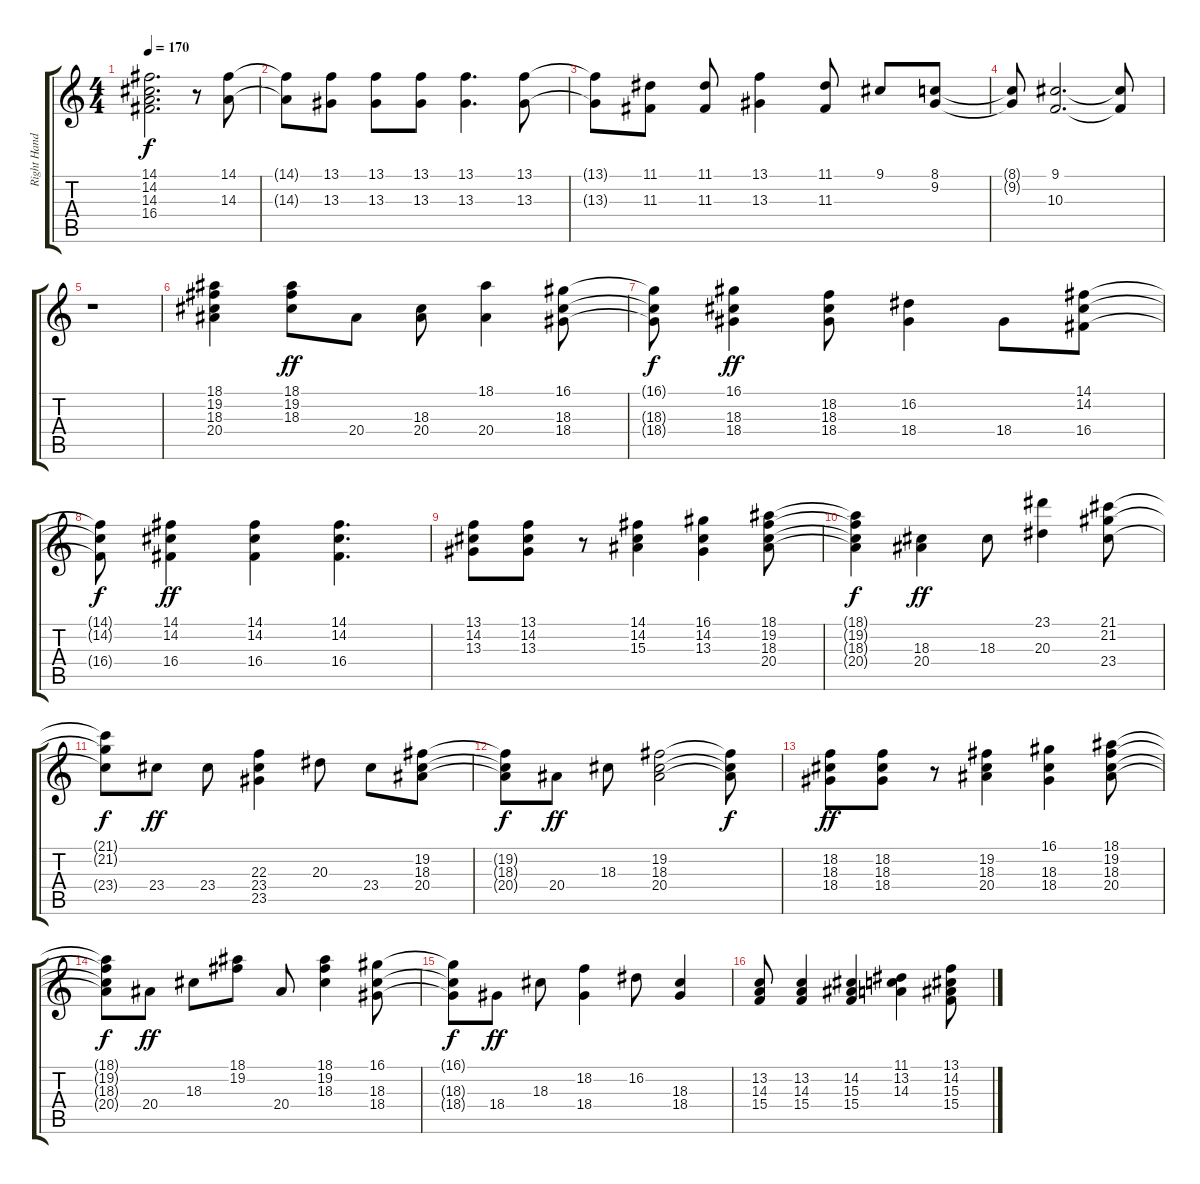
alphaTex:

\track ("Right Hand" "Right Hand") {instrument acousticgrandpiano}
\staff {score tabs}
\tuning (E4 B3 G3 D3 A2 E2) {hide}
\ts (4 4)
\tempo 170
\clef g2
\ks c
(14.1{t} 14.2{t} 14.3{t} 16.4{t}).2{d dy f} r.8 (14.1 14.3).8 |
(14.1{t} 14.3{t}).8 (13.1 13.3).8 (13.1 13.3).8 (13.1 13.3).8 (13.1 13.3).4{d} (13.1 13.3).8 |
(13.1{t} 13.3{t}).8 (11.1 11.3).8 (11.1 11.3).8 (13.1 13.3).4 (11.1 11.3).8 9.1.8 (8.1 9.2).8 |
(8.1{t} 9.2{t}).8 (9.1 10.3).2{d} (9.1{t} 10.3{t}).8 |
r.1 |
(18.1 19.2 18.3 20.4).4 (18.1 19.2 18.3).8{dy ff} 20.4.8 (18.3 20.4).8 (18.1 20.4).4 (16.1 18.3 18.4).8 |
(16.1{t} 18.3{t} 18.4{t}).8{dy f} (16.1 18.3 18.4).4{dy ff} (18.2 18.3 18.4).8 (16.2 18.4).4 18.4.8 (14.1 14.2 16.4).8 |
(14.1{t} 14.2{t} 16.4{t}).8{dy f} (14.1 14.2 16.4).4{dy ff} (14.1 14.2 16.4).4 (14.1 14.2 16.4).4{d} |
(13.1 14.2 13.3).8 (13.1 14.2 13.3).8 r.8 (14.1 14.2 15.3).4 (16.1 14.2 13.3).4 (18.1 19.2 18.3 20.4).8 |
(18.1{t} 19.2{t} 18.3{t} 20.4{t}).4{dy f} (18.3 20.4).4{dy ff} 18.3.8 (23.1 20.3).4 (21.1 21.2 23.4).8 |
(21.1{t} 21.2{t} 23.4{t}).8{dy f} 23.4.8{dy ff} 23.4.8 (22.3 23.4 23.5).4 20.3.8 23.4.8 (19.2 18.3 20.4).8 |
(19.2{t} 18.3{t} 20.4{t}).8{dy f} 20.4.8{dy ff} 18.3.8 (19.2 18.3 20.4).2 (19.2{t} 18.3{t} 20.4{t}).8{dy f} |
(18.2 18.3 18.4).8{dy ff} (18.2 18.3 18.4).8 r.8 (19.2 18.3 20.4).4 (16.1 18.3 18.4).4 (18.1 19.2 18.3 20.4).8 |
(18.1{t} 19.2{t} 18.3{t} 20.4{t}).8{dy f} 20.4.8{dy ff} 18.3.8 (18.1 19.2).8 20.4.8 (18.1 19.2 18.3).4 (16.1 18.3 18.4).8 |
(16.1{t} 18.3{t} 18.4{t}).8{dy f} 18.4.8{dy ff} 18.3.8 (18.2 18.4).4 16.2.8 (18.3 18.4).4 |
(13.2 14.3 15.4).8 (13.2 14.3 15.4).4 (14.2 15.3 15.4).4 (11.1 13.2 14.3).4 (13.1 14.2 15.3 15.4).8
